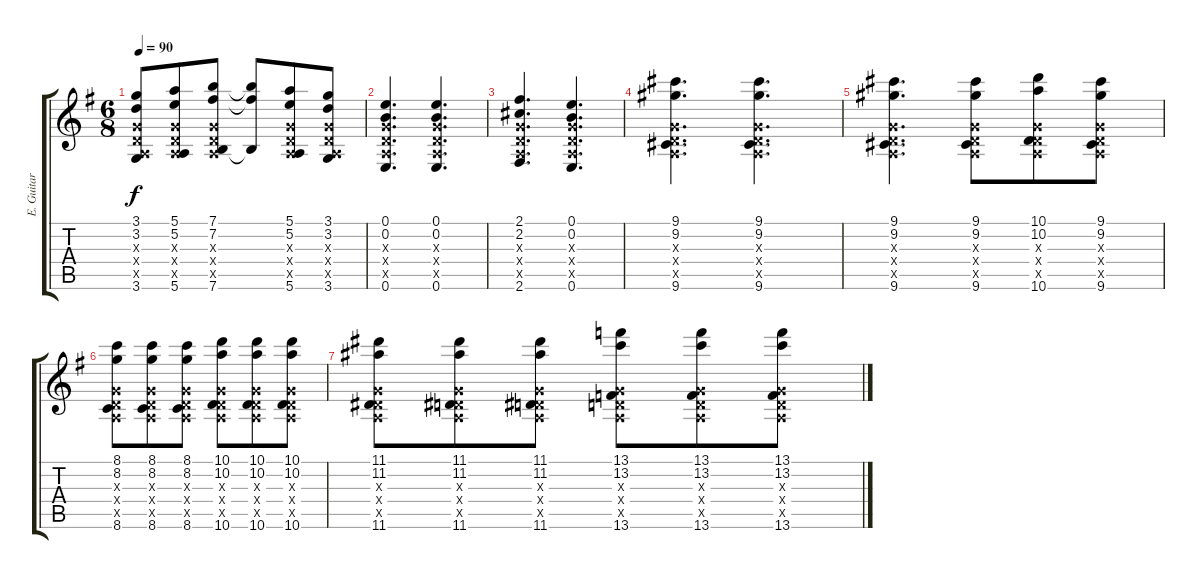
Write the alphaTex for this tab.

\track ("E. Guitar I" "E. Guitar ") {instrument overdrivenguitar}
\staff {score tabs}
\tuning (E4 B3 G3 D3 A2 E2) {hide}
\ts (6 8)
\tempo 90
\clef g2
\ks g
(3.1 3.2 0.3{x} 0.4{x} 0.5{x} 3.6).8{dy f} (5.1 5.2 0.3{x} 0.4{x} 0.5{x} 5.6).8 (7.1 7.2 0.3{x} 0.4{x} 0.5{x} 7.6).8 (7.1{t} 7.2{t} 7.6{t}).8 (5.1 5.2 0.3{x} 0.4{x} 0.5{x} 5.6).8 (3.1 3.2 0.3{x} 0.4{x} 0.5{x} 3.6).8 |
(0.1 0.2 0.3{x} 0.4{x} 0.5{x} 0.6).4{d} (0.1 0.2 0.3{x} 0.4{x} 0.5{x} 0.6).4{d} |
(2.1 2.2 0.3{x} 0.4{x} 0.5{x} 2.6).4{d} (0.1 0.2 0.3{x} 0.4{x} 0.5{x} 0.6).4{d} |
(9.1 9.2 0.3{x} 0.4{x} 0.5{x} 9.6).4{d} (9.1 9.2 0.3{x} 0.4{x} 0.5{x} 9.6).4{d} |
(9.1 9.2 0.3{x} 0.4{x} 0.5{x} 9.6).4{d} (9.1 9.2 0.3{x} 0.4{x} 0.5{x} 9.6).8 (10.1 10.2 0.3{x} 0.4{x} 0.5{x} 10.6).8 (9.1 9.2 0.3{x} 0.4{x} 0.5{x} 9.6).8 |
(8.1 8.2 0.3{x} 0.4{x} 0.5{x} 8.6).8 (8.1 8.2 0.3{x} 0.4{x} 0.5{x} 8.6).8 (8.1 8.2 0.3{x} 0.4{x} 0.5{x} 8.6).8 (10.1 10.2 0.3{x} 0.4{x} 0.5{x} 10.6).8 (10.1 10.2 0.3{x} 0.4{x} 0.5{x} 10.6).8 (10.1 10.2 0.3{x} 0.4{x} 0.5{x} 10.6).8 |
(11.1 11.2 0.3{x} 0.4{x} 0.5{x} 11.6).8 (11.1 11.2 0.3{x} 0.4{x} 0.5{x} 11.6).8 (11.1 11.2 0.3{x} 0.4{x} 0.5{x} 11.6).8 (13.1 13.2 0.3{x} 0.4{x} 0.5{x} 13.6).8 (13.1 13.2 0.3{x} 0.4{x} 0.5{x} 13.6).8 (13.1 13.2 0.3{x} 0.4{x} 0.5{x} 13.6).8
